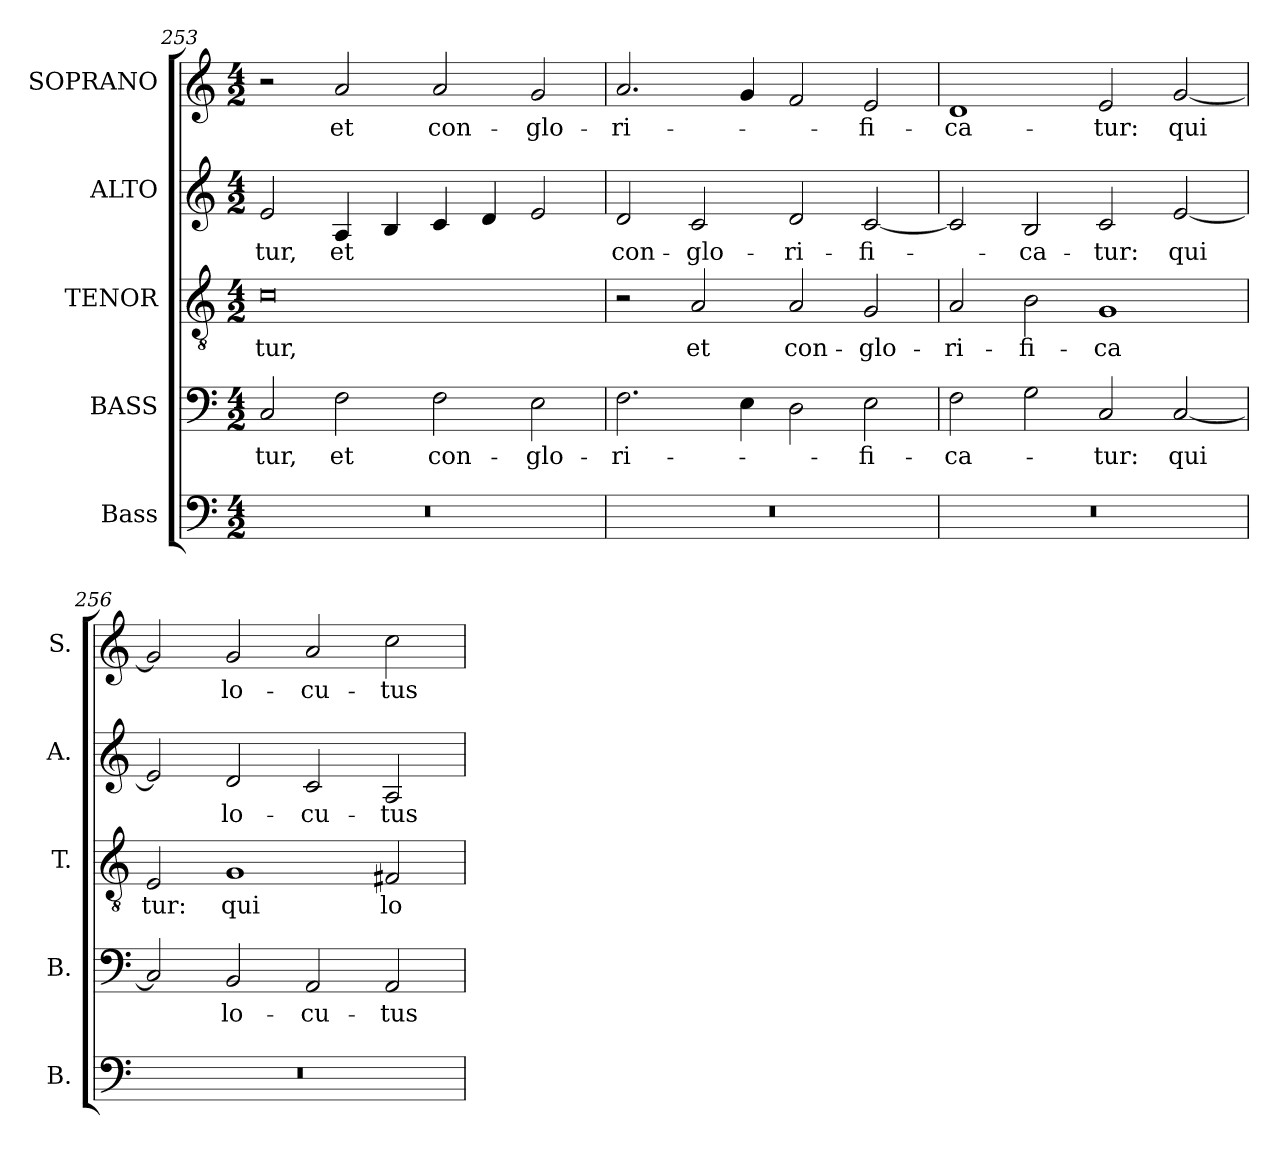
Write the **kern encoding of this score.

**kern	**kern	**text	**kern	**text	**kern	**text	**kern	**text
*part5	*part4	*part4	*part3	*part3	*part2	*part2	*part1	*part1
*staff5	*staff4	*staff4	*staff3	*staff3	*staff2	*staff2	*staff1	*staff1
*I"Bass	*I"BASS	*	*I"TENOR	*	*I"ALTO	*	*I"SOPRANO	*
*I'B.	*I'B.	*	*I'T.	*	*I'A.	*	*I'S.	*
!!LO:LB:g=z
*clefF4	*clefF4	*	*clefGv2	*	*clefG2	*	*clefG2	*
*	*	*	*ITrd7c12	*	*	*	*	*
*k[]	*k[]	*	*k[]	*	*k[]	*	*k[]	*
*C:	*C:	*	*C:	*	*C:	*	*C:	*
*M4/2	*M4/2	*	*M4/2	*	*M4/2	*	*M4/2	*
=253	=253	=253	=253	=253	=253	=253	=253	=253
!LO:N:vis=1	!	!	!	!	!	!	!	!
!	!	!LO:LY:b:color=#000000	!	!	!	!	!	!
!	!	!	!	!LO:LY:b:color=#000000	!	!	!	!
!	!	!	!	!	!	!LO:LY:b:color=#000000	!	!
0r	2Ci/	-tur,	0Ci	-tur,	2ei/	-tur,	2r	.
!	!	!LO:LY:b:color=#000000	!	!	!	!	!	!
!	!	!	!	!	!	!LO:LY:b:color=#000000	!	!
!	!	!	!	!	!	!	!	!LO:LY:b:color=#000000
.	2Fi\	et	.	.	4Ai/	et	2ai/	et
.	.	.	.	.	4Bi/	.	.	.
!	!	!LO:LY:b:color=#000000	!	!	!	!	!	!
!	!	!	!	!	!	!	!	!LO:LY:b:color=#000000
.	2Fi\	con-	.	.	4ci/	.	2ai/	con-
.	.	.	.	.	4di/	.	.	.
!	!	!LO:LY:b:color=#000000	!	!	!	!	!	!
!	!	!	!	!	!	!	!	!LO:LY:b:color=#000000
.	2Ei\	-glo-	.	.	2ei/	.	2gi/	-glo-
=254	=254	=254	=254	=254	=254	=254	=254	=254
!LO:N:vis=1	!	!	!	!	!	!	!	!
!	!	!LO:LY:b:color=#000000	!	!	!	!	!	!
!	!	!	!	!	!	!LO:LY:b:color=#000000	!	!
!	!	!	!	!	!	!	!	!LO:LY:b:color=#000000
0r	2.Fi\	-ri-	2r	.	2di/	con-	2.ai/	-ri-
!	!	!	!	!LO:LY:b:color=#000000	!	!	!	!
!	!	!	!	!	!	!LO:LY:b:color=#000000	!	!
.	.	.	2AAi/	et	2ci/	-glo-	.	.
.	4Ei\	.	.	.	.	.	4gi/	.
!	!	!	!	!LO:LY:b:color=#000000	!	!	!	!
!	!	!	!	!	!	!LO:LY:b:color=#000000	!	!
.	2Di\	.	2AAi/	con-	2di/	-ri-	2fi/	.
!	!	!LO:LY:b:color=#000000	!	!	!	!	!	!
!	!	!	!	!LO:LY:b:color=#000000	!	!	!	!
!	!	!	!	!	!	!LO:LY:b:color=#000000	!	!
!	!	!	!	!	!	!	!	!LO:LY:b:color=#000000
.	2Ei\	-fi-	2GGi/	-glo-	[2ci/	-fi-	2ei/	-fi-
=255	=255	=255	=255	=255	=255	=255	=255	=255
!LO:N:vis=1	!	!	!	!	!	!	!	!
!	!	!LO:LY:b:color=#000000	!	!	!	!	!	!
!	!	!	!	!LO:LY:b:color=#000000	!	!	!	!
!	!	!	!	!	!	!	!	!LO:LY:b:color=#000000
0r	2Fi\	-ca-	2AAi/	-ri-	2ci/]	.	1di	-ca-
!	!	!	!	!LO:LY:b:color=#000000	!	!	!	!
!	!	!	!	!	!	!LO:LY:b:color=#000000	!	!
.	2Gi\	.	2BBi\	-fi-	2Bi/	-ca-	.	.
!	!	!LO:LY:b:color=#000000	!	!	!	!	!	!
!	!	!	!	!LO:LY:b:color=#000000	!	!	!	!
!	!	!	!	!	!	!LO:LY:b:color=#000000	!	!
!	!	!	!	!	!	!	!	!LO:LY:b:color=#000000
.	2Ci/	-tur:	1GGi	-ca	2ci/	-tur:	2ei/	-tur:
!	!	!LO:LY:b:color=#000000	!	!	!	!	!	!
!	!	!	!	!	!	!LO:LY:b:color=#000000	!	!
!	!	!	!	!	!	!	!	!LO:LY:b:color=#000000
.	[2Ci/	qui	.	.	[2ei/	qui	[2gi/	qui
=256	=256	=256	=256	=256	=256	=256	=256	=256
!LO:N:vis=1	!	!	!	!	!	!	!	!
!	!	!	!	!LO:LY:b:color=#000000	!	!	!	!
0r	2Ci/]	.	2EEi/	tur:	2ei/]	.	2gi/]	.
!	!	!LO:LY:b:color=#000000	!	!	!	!	!	!
!	!	!	!	!LO:LY:b:color=#000000	!	!	!	!
!	!	!	!	!	!	!LO:LY:b:color=#000000	!	!
!	!	!	!	!	!	!	!	!LO:LY:b:color=#000000
.	2BBi/	lo-	1GGi	qui	2di/	lo-	2gi/	lo-
!	!	!LO:LY:b:color=#000000	!	!	!	!	!	!
!	!	!	!	!	!	!LO:LY:b:color=#000000	!	!
!	!	!	!	!	!	!	!	!LO:LY:b:color=#000000
.	2AAi/	-cu-	.	.	2ci/	-cu-	2ai/	-cu-
!	!	!LO:LY:b:color=#000000	!	!	!	!	!	!
!	!	!	!	!LO:LY:b:color=#000000	!	!	!	!
!	!	!	!	!	!	!LO:LY:b:color=#000000	!	!
!	!	!	!	!	!	!	!	!LO:LY:b:color=#000000
.	2AAi/	-tus	2FF#Xi/	lo-	2Ai/	-tus	2cci\	-tus
=	=	=	=	=	=	=	=	=
*-	*-	*-	*-	*-	*-	*-	*-	*-
